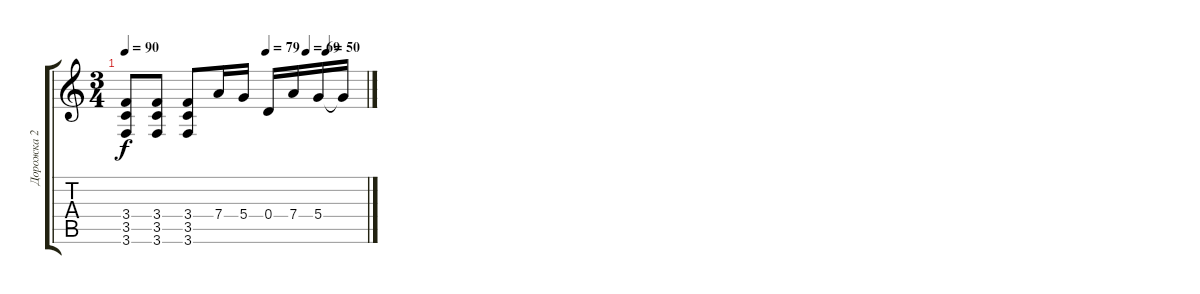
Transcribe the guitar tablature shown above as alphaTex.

\track ("Дорожка 2" "Дорожка 2") {instrument distortionguitar}
\staff {score tabs}
\tuning (E4 B3 G3 D3 A2 D2) {hide}
\ts (3 4)
\tempo 90
\tempo (79 0.5833333333333334)
\tempo (69 0.75)
\tempo (50 0.8333333333333334)
\clef g2
\ks c
(3.4 3.5 3.6).8{dy f} (3.4 3.5 3.6).8 (3.4 3.5 3.6).8 7.4.16 5.4.16 0.4.16 7.4.16 5.4.16 5.4{t}.16
